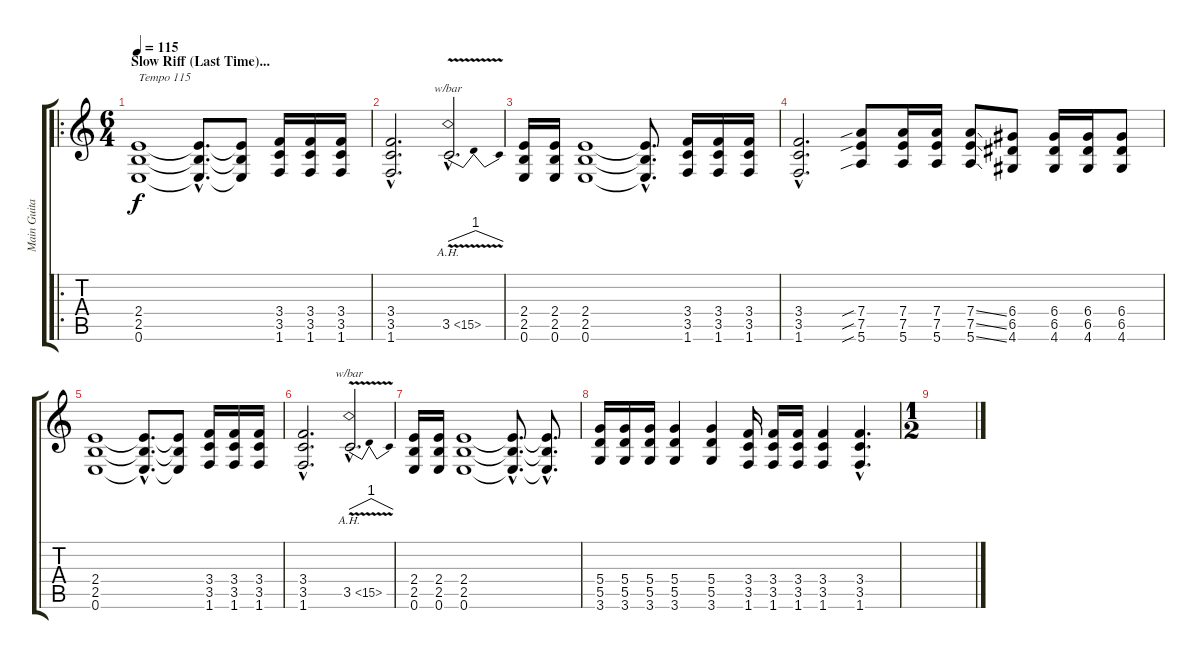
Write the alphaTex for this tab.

\track ("Main Guitar " "Main Guita") {instrument electricguitarclean}
\staff {score tabs}
\tuning (E4 B3 G3 D3 A2 E2) {hide}
\ro
\ts (6 4)
\section ("" "Slow Riff (Last Time)...")
\tempo 115
\clef g2
\ks c
(2.4 2.5 0.6).1{txt "Tempo 115" dy f instrument distortionguitar} (2.4{hac t} 2.5{hac t} 0.6{hac t}).8{d} (2.4{t} 2.5{t} 0.6{t}).8 (3.4 3.5 1.6).16 (3.4 3.5 1.6).16 (3.4 3.5 1.6).16 |
(3.4{hac} 3.5{hac} 1.6{hac}).2{d} 3.5{ah 12 v hac}.2{d tbe (dip default 0 0 30 4 60 0)} |
(2.4 2.5 0.6).16 (2.4 2.5 0.6).16 (2.4 2.5 0.6).1{instrument distortionguitar} (2.4{hac t} 2.5{hac t} 0.6{hac t}).8{d} (3.4 3.5 1.6).16 (3.4 3.5 1.6).16 (3.4 3.5 1.6).16 |
(3.4{hac} 3.5{hac} 1.6{hac}).2{d} (7.4{sib} 7.5{sib} 5.6{sib}).8 (7.4 7.5 5.6).16 (7.4 7.5 5.6).16 (7.4{ss} 7.5{ss} 5.6{ss}).8 (6.4 6.5 4.6).8 (6.4 6.5 4.6).16 (6.4 6.5 4.6).16 (6.4 6.5 4.6).8 |
(2.4 2.5 0.6).1{instrument distortionguitar} (2.4{hac t} 2.5{hac t} 0.6{hac t}).8{d} (2.4{t} 2.5{t} 0.6{t}).8 (3.4 3.5 1.6).16 (3.4 3.5 1.6).16 (3.4 3.5 1.6).16 |
(3.4{hac} 3.5{hac} 1.6{hac}).2{d} 3.5{ah 12 v hac}.2{d tbe (dip default 0 0 30 4 60 0)} |
(2.4 2.5 0.6).16 (2.4 2.5 0.6).16 (2.4 2.5 0.6).1{instrument distortionguitar} (2.4{hac t} 2.5{hac t} 0.6{hac t}).8{d} (2.4{hac t} 2.5{hac t} 0.6{hac t}).8{d} |
(5.4 5.5 3.6).16 (5.4 5.5 3.6).16 (5.4 5.5 3.6).16 (5.4 5.5 3.6).4 (5.4 5.5 3.6).4 (3.4 3.5 1.6).16 (3.4 3.5 1.6).16 (3.4 3.5 1.6).16 (3.4 3.5 1.6).4 (3.4{hac} 3.5{hac} 1.6{hac}).4{d} |
\ts (1 2)
